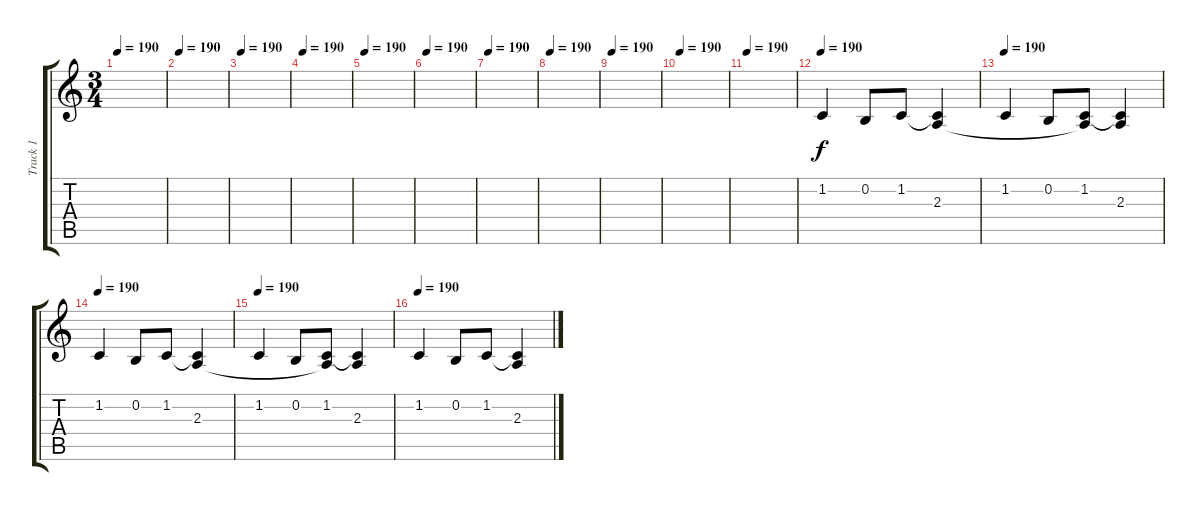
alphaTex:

\track ("Track 1" "Track 1") {instrument acousticgrandpiano}
\staff {score tabs}
\tuning (E4 B3 G3 D3 A2 E2) {hide}
\ts (3 4)
\tempo 190
\clef g2
\ks c
|
\tempo 190
|
\tempo 190
|
\tempo 190
|
\tempo 190
|
\tempo 190
|
\tempo 190
|
\tempo 190
|
\tempo 190
|
\tempo 190
|
\tempo 190
|
\tempo 190
1.2.4 0.2.8 1.2.8 (1.2{t} 2.3).4 |
\tempo 190
1.2.4 0.2.8 (1.2 2.3{t}).8 (1.2{t} 2.3).4 |
\tempo 190
1.2.4 0.2.8 1.2.8 (1.2{t} 2.3).4 |
\tempo 190
1.2.4 0.2.8 (1.2 2.3{t}).8 (1.2{t} 2.3).4 |
\tempo 190
1.2.4 0.2.8 1.2.8 (1.2{t} 2.3).4
